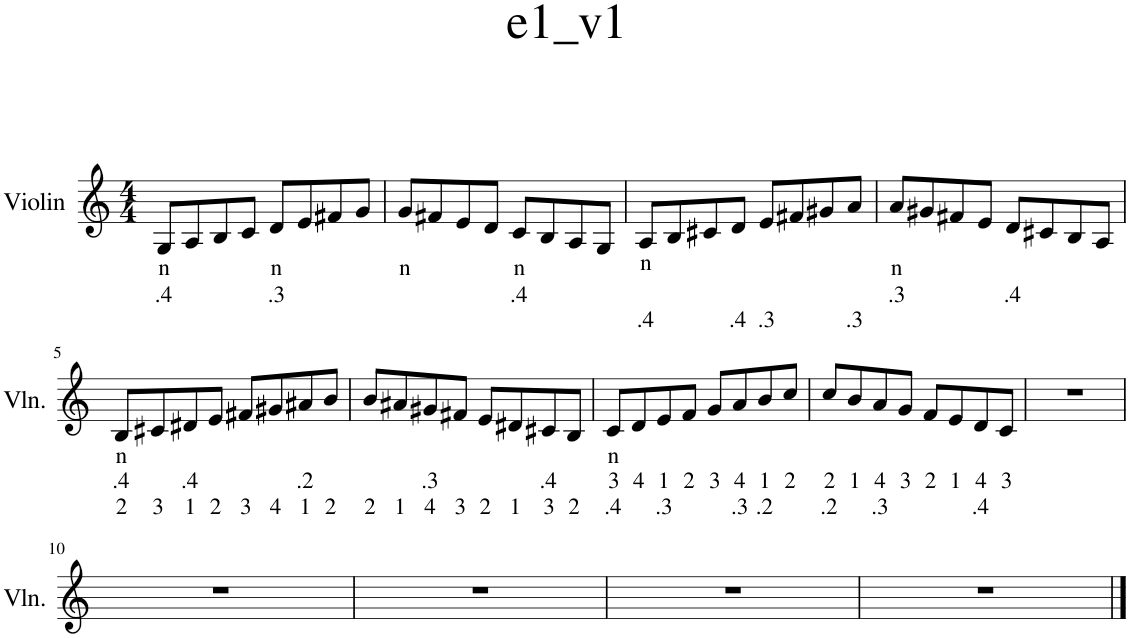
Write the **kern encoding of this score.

**kern	**text	**text	**text
*part1	*part1	*part1	*part1
*staff1	*staff1	*staff1	*staff1
*I"Violin	*	*	*
*I'Vln.	*	*	*
*clefG2	*	*	*
*k[]	*	*	*
*M4/4	*	*	*
=1	=1	=1	=1
!	!LO:LY:b	!LO:LY:b	!
8G/L	n	.4	.
8A/	.	.	.
8B/	.	.	.
8c/J	.	.	.
!	!LO:LY:b	!LO:LY:b	!
8d/L	n	.3	.
8e/	.	.	.
8f#X/	.	.	.
8g/J	.	.	.
=2	=2	=2	=2
!	!LO:LY:b	!	!
8g/L	n	.	.
8f#X/	.	.	.
8e/	.	.	.
8d/J	.	.	.
!	!LO:LY:b	!LO:LY:b	!
8c/L	n	.4	.
8B/	.	.	.
8A/	.	.	.
8G/J	.	.	.
=3	=3	=3	=3
!	!	!LO:LY:b	!LO:LY:b
8A/L	.	n	.4
8B/	.	.	.
8c#X/	.	.	.
!	!	!	!LO:LY:b
8d/J	.	.	.4
!	!	!	!LO:LY:b
8e/L	.	.	.3
8f#X/	.	.	.
8g#X/	.	.	.
!	!	!	!LO:LY:b
8a/J	.	.	.3
=4	=4	=4	=4
!	!LO:LY:b	!LO:LY:b	!
8a/L	n	.3	.
8g#X/	.	.	.
8f#X/	.	.	.
8e/J	.	.	.
!	!	!LO:LY:b	!
8d/L	.	.4	.
8c#X/	.	.	.
8B/	.	.	.
8A/J	.	.	.
!!LO:LB:g=z
=5	=5	=5	=5
!	!LO:LY:b	!LO:LY:b	!LO:LY:b
8B/L	n	.4	2
!	!	!	!LO:LY:b
8c#X/	.	.	3
!	!	!LO:LY:b	!LO:LY:b
8d#X/	.	.4	1
!	!	!	!LO:LY:b
8e/J	.	.	2
!	!	!	!LO:LY:b
8f#X/L	.	.	3
!	!	!	!LO:LY:b
8g#X/	.	.	4
!	!	!LO:LY:b	!LO:LY:b
8a#X/	.	.2	1
!	!	!	!LO:LY:b
8b/J	.	.	2
=6	=6	=6	=6
!	!	!	!LO:LY:b
8b/L	.	.	2
!	!	!	!LO:LY:b
8a#X/	.	.	1
!	!	!LO:LY:b	!LO:LY:b
8g#X/	.	.3	4
!	!	!	!LO:LY:b
8f#X/J	.	.	3
!	!	!	!LO:LY:b
8e/L	.	.	2
!	!	!	!LO:LY:b
8d#X/	.	.	1
!	!	!LO:LY:b	!LO:LY:b
8c#X/	.	.4	3
!	!	!	!LO:LY:b
8B/J	.	.	2
=7	=7	=7	=7
!	!LO:LY:b	!LO:LY:b	!LO:LY:b
8c/L	n	3	.4
!	!	!LO:LY:b	!
8d/	.	4	.
!	!	!LO:LY:b	!LO:LY:b
8e/	.	1	.3
!	!	!LO:LY:b	!
8f/J	.	2	.
!	!	!LO:LY:b	!
8g/L	.	3	.
!	!	!LO:LY:b	!LO:LY:b
8a/	.	4	.3
!	!	!LO:LY:b	!LO:LY:b
8b/	.	1	.2
!	!	!LO:LY:b	!
8cc/J	.	2	.
=8	=8	=8	=8
!	!	!LO:LY:b	!LO:LY:b
8cc/L	.	2	.2
!	!	!LO:LY:b	!
8b/	.	1	.
!	!	!LO:LY:b	!LO:LY:b
8a/	.	4	.3
!	!	!LO:LY:b	!
8g/J	.	3	.
!	!	!LO:LY:b	!
8f/L	.	2	.
!	!	!LO:LY:b	!
8e/	.	1	.
!	!	!LO:LY:b	!LO:LY:b
8d/	.	4	.4
!	!	!LO:LY:b	!
8c/J	.	3	.
=9	=9	=9	=9
1r	.	.	.
!!LO:LB:g=z
=10	=10	=10	=10
1r	.	.	.
=11	=11	=11	=11
1r	.	.	.
=12	=12	=12	=12
1r	.	.	.
=13	=13	=13	=13
1r	.	.	.
==	==	==	==
*-	*-	*-	*-
